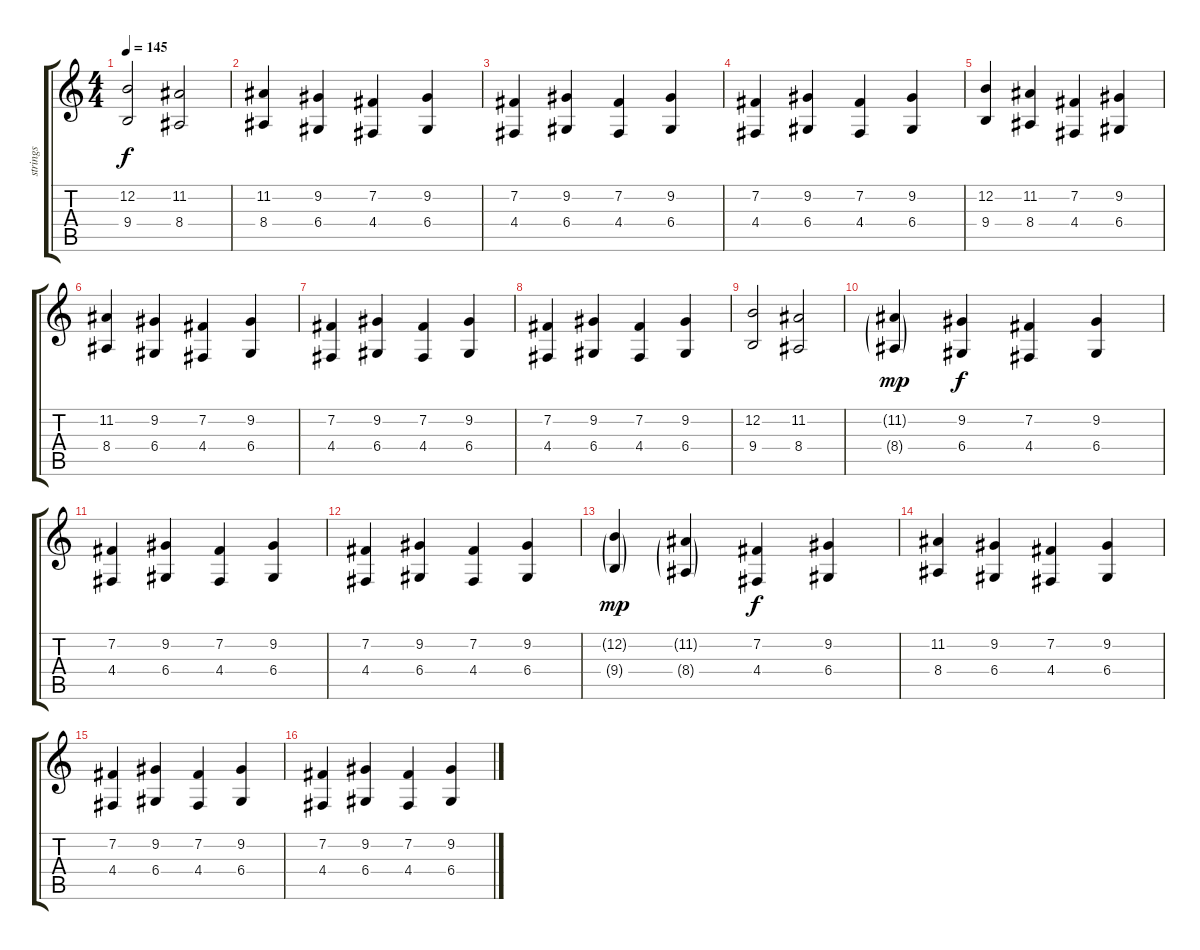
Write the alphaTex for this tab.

\track ("strings" "strings") {instrument stringensemble1}
\staff {score tabs}
\tuning (E4 B3 G3 D3 A2 E2) {hide}
\ts (4 4)
\tempo 145
\clef g2
\ks c
(12.2 9.4).2{dy f} (11.2 8.4).2 |
(11.2 8.4).4 (9.2 6.4).4 (7.2 4.4).4 (9.2 6.4).4 |
(7.2 4.4).4 (9.2 6.4).4 (7.2 4.4).4 (9.2 6.4).4 |
(7.2 4.4).4 (9.2 6.4).4 (7.2 4.4).4 (9.2 6.4).4 |
(12.2 9.4).4 (11.2 8.4).4 (7.2 4.4).4 (9.2 6.4).4 |
(11.2 8.4).4 (9.2 6.4).4 (7.2 4.4).4 (9.2 6.4).4 |
(7.2 4.4).4 (9.2 6.4).4 (7.2 4.4).4 (9.2 6.4).4 |
(7.2 4.4).4 (9.2 6.4).4 (7.2 4.4).4 (9.2 6.4).4 |
(12.2 9.4).2 (11.2 8.4).2 |
(11.2{g} 8.4{g}).4{dy mp} (9.2 6.4).4{dy f} (7.2 4.4).4 (9.2 6.4).4 |
(7.2 4.4).4 (9.2 6.4).4 (7.2 4.4).4 (9.2 6.4).4 |
(7.2 4.4).4 (9.2 6.4).4 (7.2 4.4).4 (9.2 6.4).4 |
(12.2{g} 9.4{g}).4{dy mp} (11.2{g} 8.4{g}).4 (7.2 4.4).4{dy f} (9.2 6.4).4 |
(11.2 8.4).4 (9.2 6.4).4 (7.2 4.4).4 (9.2 6.4).4 |
(7.2 4.4).4 (9.2 6.4).4 (7.2 4.4).4 (9.2 6.4).4 |
(7.2 4.4).4 (9.2 6.4).4 (7.2 4.4).4 (9.2 6.4).4
